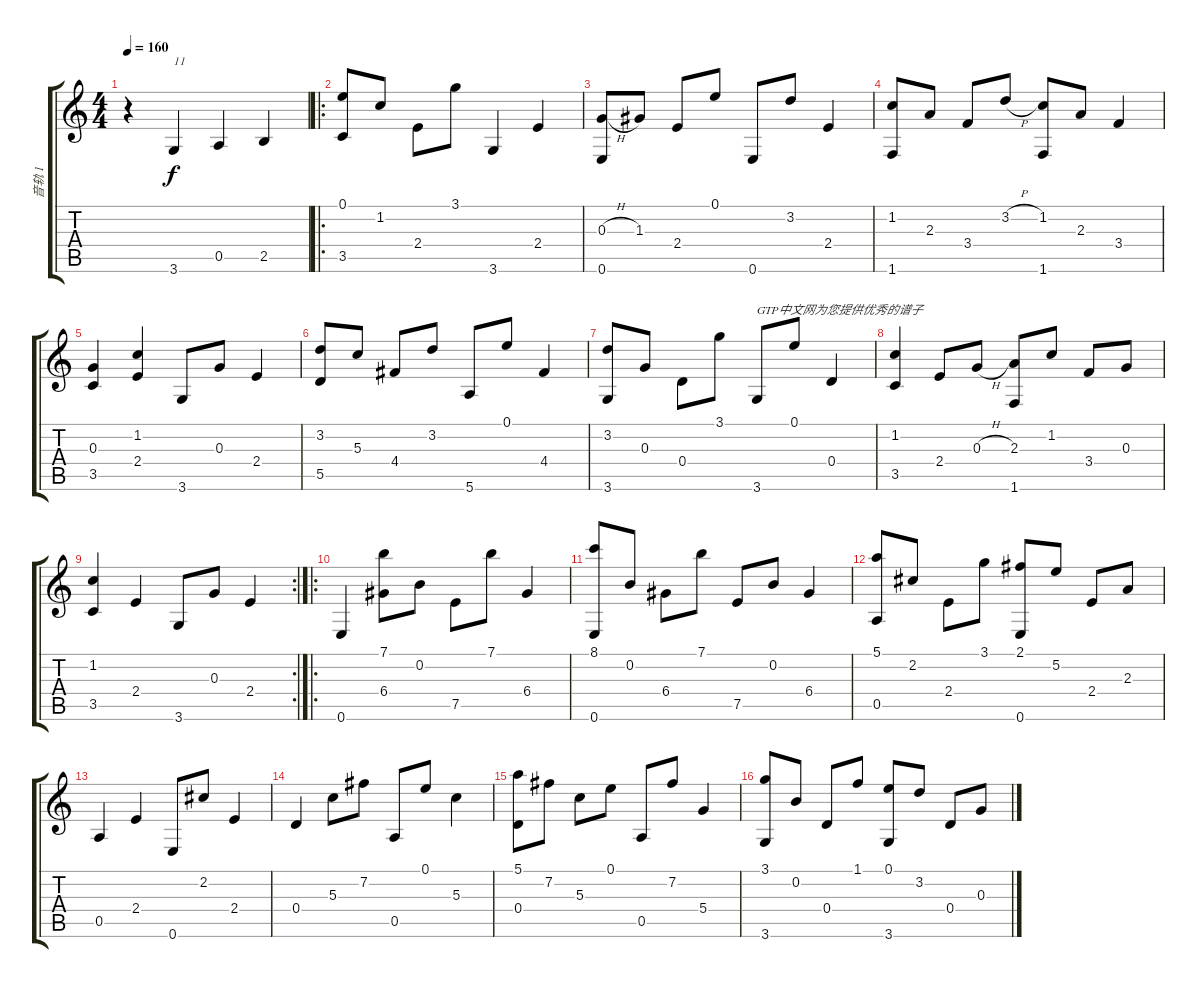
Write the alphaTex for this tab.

\track ("音轨 1" "音轨 1") {instrument acousticguitarsteel}
\staff {score tabs}
\tuning (E4 B3 G3 D3 A2 E2) {hide}
\ts (4 4)
\tempo 160
\clef g2
\ks c
r.4{dy f instrument acousticguitarsteel} 3.6.4{txt "11"} 0.5.4 2.5.4 |
\ro
(0.1 3.5).8 1.2.8 2.4.8 3.1.8 3.6.4 2.4.4 |
(0.3{h} 0.6).8 1.3.8 2.4.8 0.1.8 0.6.8 3.2.8 2.4.4 |
(1.2 1.6).8 2.3.8 3.4.8 3.2{h}.8 (1.2 1.6).8 2.3.8 3.4.4 |
(0.3 3.5).4 (1.2 2.4).4 3.6.8 0.3.8 2.4.4 |
(3.2 5.5).8 5.3.8 4.4.8 3.2.8 5.6.8 0.1.8 4.4.4 |
(3.2 3.6).8 0.3.8 0.4.8 3.1.8 3.6.8{txt "GTP中文网为您提供优秀的谱子"} 0.1.8 0.4.4 |
(1.2 3.5).4 2.4.8 0.3{h}.8 (2.3 1.6).8 1.2.8 3.4.8 0.3.8 |
\rc 2
(1.2 3.5).4 2.4.4 3.6.8 0.3.8 2.4.4 |
\ro
0.6.4 (7.1 6.4).8 0.2.8 7.5.8 7.1.8 6.4.4 |
(8.1 0.6).8 0.2.8 6.4.8 7.1.8 7.5.8 0.2.8 6.4.4 |
(5.1 0.5).8 2.2.8 2.4.8 3.1.8 (2.1 0.6).8 5.2.8 2.4.8 2.3.8 |
0.5.4 2.4.4 0.6.8 2.2.8 2.4.4 |
0.4.4 5.3.8 7.2.8 0.5.8 0.1.8 5.3.4 |
(5.1 0.4).8 7.2.8 5.3.8 0.1.8 0.5.8 7.2.8 5.4.4 |
(3.1 3.6).8 0.2.8 0.4.8 1.1.8 (0.1 3.6).8 3.2.8 0.4.8 0.3.8
